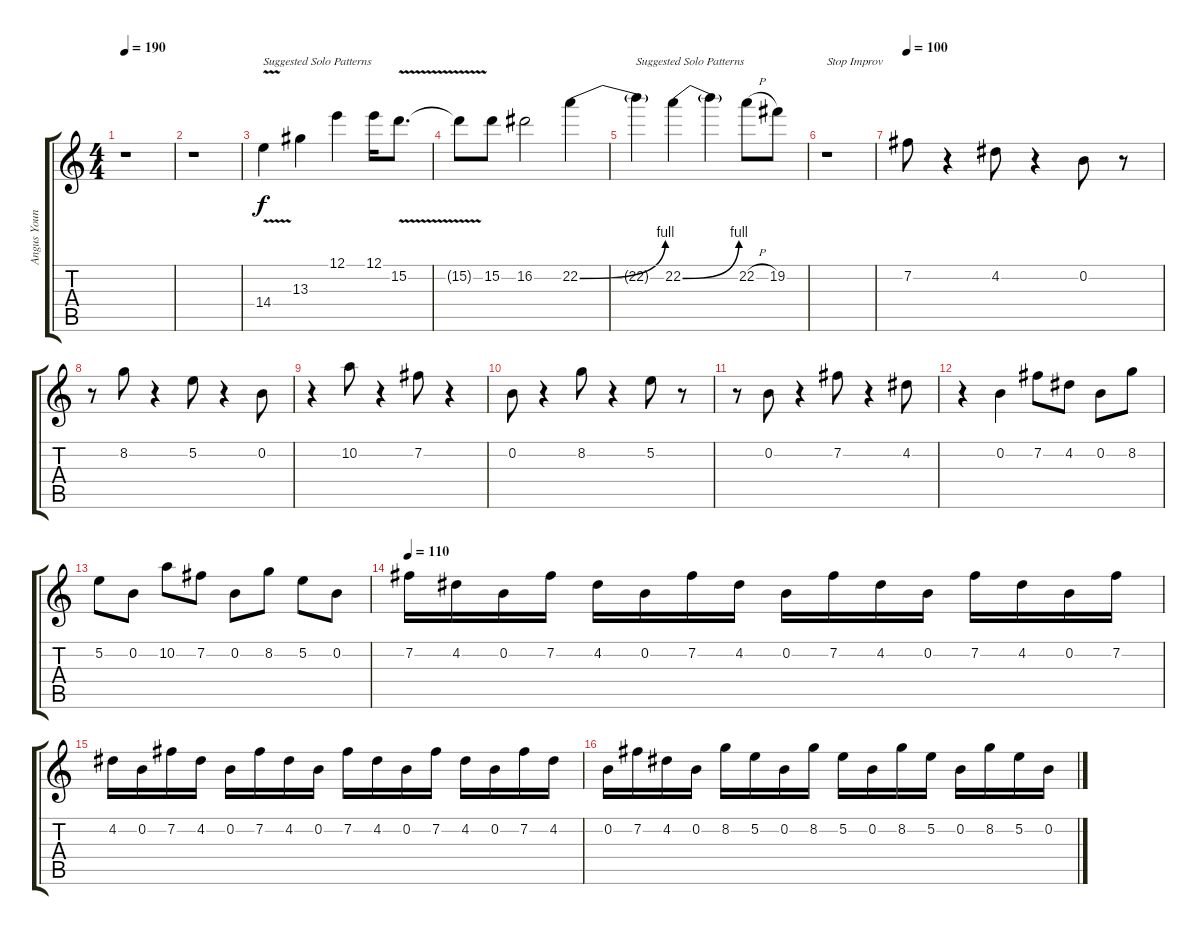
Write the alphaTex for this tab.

\track ("Angus Young (Lead Guitar)" "Angus Youn") {instrument overdrivenguitar}
\staff {score tabs}
\tuning (E4 B3 G3 D3 A2 E2) {hide}
\ts (4 4)
\tempo 190
\clef g2
\ks c
r.1{dy f} |
r.1 |
14.4{v}.4{txt "Suggested Solo Patterns"} 13.3.4 12.1.4 12.1.16 15.2{v}.8{d} |
15.2{t}.8 15.2.8 16.2.2 22.2{be (bend 0 0 60 4)}.4 |
22.2{t}.4{txt "Suggested Solo Patterns"} 22.2{be (bend 0 0 60 4)}.4 22.2{t}.4 22.2{h}.8 19.2.8 |
r.1{txt "Stop Improv"} |
\tempo 100
7.2.8 r.4 4.2.8 r.4 0.2.8 r.8 |
r.8 8.2.8 r.4 5.2.8 r.4 0.2.8 |
r.4 10.2.8 r.4 7.2.8 r.4 |
0.2.8 r.4 8.2.8 r.4 5.2.8 r.8 |
r.8 0.2.8 r.4 7.2.8 r.4 4.2.8 |
r.4 0.2.4 7.2.8 4.2.8 0.2.8 8.2.8 |
5.2.8 0.2.8 10.2.8 7.2.8 0.2.8 8.2.8 5.2.8 0.2.8 |
\tempo 110
7.2.16 4.2.16 0.2.16 7.2.16 4.2.16 0.2.16 7.2.16 4.2.16 0.2.16 7.2.16 4.2.16 0.2.16 7.2.16 4.2.16 0.2.16 7.2.16 |
4.2.16 0.2.16 7.2.16 4.2.16 0.2.16 7.2.16 4.2.16 0.2.16 7.2.16 4.2.16 0.2.16 7.2.16 4.2.16 0.2.16 7.2.16 4.2.16 |
0.2.16 7.2.16 4.2.16 0.2.16 8.2.16 5.2.16 0.2.16 8.2.16 5.2.16 0.2.16 8.2.16 5.2.16 0.2.16 8.2.16 5.2.16 0.2.16
